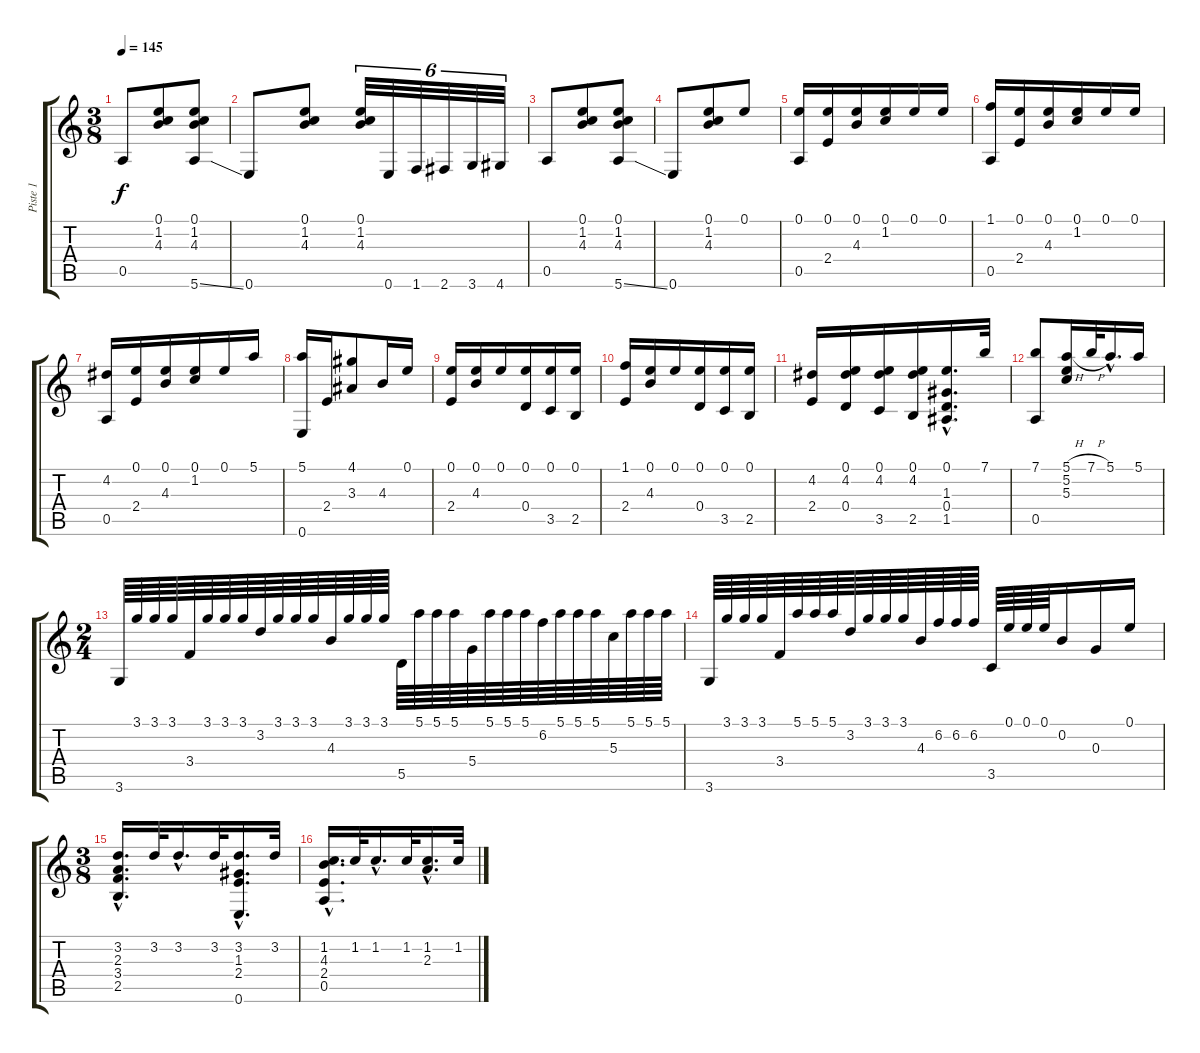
\track ("Piste 1" "Piste 1") {instrument acousticguitarnylon}
\staff {score tabs}
\tuning (E4 B3 G3 D3 A2 E2) {hide}
\ts (3 8)
\tempo 145
\clef g2
\ks c
0.5.8{dy f} (0.1 1.2 4.3).8 (0.1 1.2 4.3 5.6{ss}).8 |
0.6.8 (0.1 1.2 4.3).8 (0.1 1.2 4.3).32{tu (6 4)} 0.6.32{tu (6 4)} 1.6.32{tu (6 4)} 2.6.32{tu (6 4)} 3.6.32{tu (6 4)} 4.6.32{tu (6 4)} |
0.5.8 (0.1 1.2 4.3).8 (0.1 1.2 4.3 5.6{ss}).8 |
0.6.8 (0.1 1.2 4.3).8 0.1.8 |
(0.1 0.5).16 (0.1 2.4).16 (0.1 4.3).16 (0.1 1.2).16 0.1.16 0.1.16 |
(1.1 0.5).16 (0.1 2.4).16 (0.1 4.3).16 (0.1 1.2).16 0.1.16 0.1.16 |
(4.2 0.5).16 (0.1 2.4).16 (0.1 4.3).16 (0.1 1.2).16 0.1.16 5.1.16 |
(5.1 0.6).16 2.4.16 (4.1 3.3).8 4.3.16 0.1.16 |
(0.1 2.4).16 (0.1 4.3).16 0.1.16 (0.1 0.4).16 (0.1 3.5).16 (0.1 2.5).16 |
(1.1 2.4).16 (0.1 4.3).16 0.1.16 (0.1 0.4).16 (0.1 3.5).16 (0.1 2.5).16 |
(4.2 2.4).16 (0.1 4.2 0.4).16 (0.1 4.2 3.5).16 (0.1 4.2 2.5).16 (0.1{hac} 1.3{hac} 0.4{hac} 1.5{hac}).16{d} 7.1.32 |
(7.1 0.5).8 (5.1{h} 5.2 5.3).16 7.1{h}.32 5.1{hac}.16{d} 5.1.16 |
\ts (2 4)
3.6.64 3.1.64 3.1.64 3.1.64 3.4.64 3.1.64 3.1.64 3.1.64 3.2.64 3.1.64 3.1.64 3.1.64 4.3.64 3.1.64 3.1.64 3.1.64 5.5.64 5.1.64 5.1.64 5.1.64 5.4.64 5.1.64 5.1.64 5.1.64 6.2.64 5.1.64 5.1.64 5.1.64 5.3.64 5.1.64 5.1.64 5.1.64 |
3.6.64 3.1.64 3.1.64 3.1.64 3.4.64 5.1.64 5.1.64 5.1.64 3.2.64 3.1.64 3.1.64 3.1.64 4.3.64 6.2.64 6.2.64 6.2.64 3.5.64 0.1.64 0.1.64 0.1.64 0.2.16 0.3.16 0.1.16 |
\ts (3 8)
(3.2{hac} 2.3{hac} 3.4{hac} 2.5{hac}).16{d} 3.2.32 3.2{hac}.16{d} 3.2.32 (3.2{hac} 1.3{hac} 2.4{hac} 0.6{hac}).16{d} 3.2.32 |
(1.2{hac} 4.3{hac} 2.4{hac} 0.5{hac}).16{d} 1.2.32 1.2{hac}.16{d} 1.2.32 (1.2{hac} 2.3{hac}).16{d} 1.2.32
